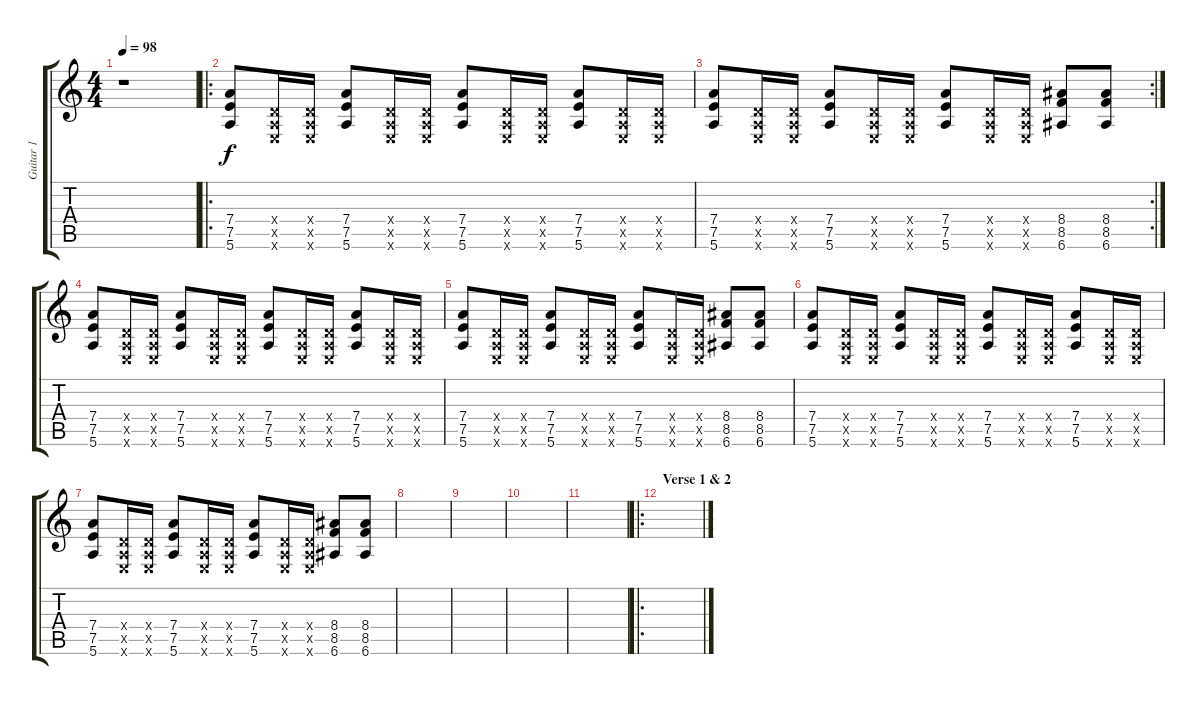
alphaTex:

\track ("Guitar 1" "Guitar 1") {instrument distortionguitar}
\staff {score tabs}
\tuning (E4 B3 G3 D3 A2 E2) {hide}
\ts (4 4)
\tempo 98
\clef g2
\ks c
r.1{dy f instrument distortionguitar} |
\ro
(7.4 7.5 5.6).8 (0.4{x} 0.5{x} 0.6{x}).16 (0.4{x} 0.5{x} 0.6{x}).16 (7.4 7.5 5.6).8 (0.4{x} 0.5{x} 0.6{x}).16 (0.4{x} 0.5{x} 0.6{x}).16 (7.4 7.5 5.6).8 (0.4{x} 0.5{x} 0.6{x}).16 (0.4{x} 0.5{x} 0.6{x}).16 (7.4 7.5 5.6).8 (0.4{x} 0.5{x} 0.6{x}).16 (0.4{x} 0.5{x} 0.6{x}).16 |
\rc 2
(7.4 7.5 5.6).8 (0.4{x} 0.5{x} 0.6{x}).16 (0.4{x} 0.5{x} 0.6{x}).16 (7.4 7.5 5.6).8 (0.4{x} 0.5{x} 0.6{x}).16 (0.4{x} 0.5{x} 0.6{x}).16 (7.4 7.5 5.6).8 (0.4{x} 0.5{x} 0.6{x}).16 (0.4{x} 0.5{x} 0.6{x}).16 (8.4 8.5 6.6).8 (8.4 8.5 6.6).8 |
(7.4 7.5 5.6).8{volume 10} (0.4{x} 0.5{x} 0.6{x}).16 (0.4{x} 0.5{x} 0.6{x}).16 (7.4 7.5 5.6).8 (0.4{x} 0.5{x} 0.6{x}).16 (0.4{x} 0.5{x} 0.6{x}).16 (7.4 7.5 5.6).8 (0.4{x} 0.5{x} 0.6{x}).16 (0.4{x} 0.5{x} 0.6{x}).16 (7.4 7.5 5.6).8 (0.4{x} 0.5{x} 0.6{x}).16 (0.4{x} 0.5{x} 0.6{x}).16 |
(7.4 7.5 5.6).8 (0.4{x} 0.5{x} 0.6{x}).16 (0.4{x} 0.5{x} 0.6{x}).16 (7.4 7.5 5.6).8 (0.4{x} 0.5{x} 0.6{x}).16 (0.4{x} 0.5{x} 0.6{x}).16 (7.4 7.5 5.6).8 (0.4{x} 0.5{x} 0.6{x}).16 (0.4{x} 0.5{x} 0.6{x}).16 (8.4 8.5 6.6).8 (8.4 8.5 6.6).8 |
(7.4 7.5 5.6).8 (0.4{x} 0.5{x} 0.6{x}).16 (0.4{x} 0.5{x} 0.6{x}).16 (7.4 7.5 5.6).8 (0.4{x} 0.5{x} 0.6{x}).16 (0.4{x} 0.5{x} 0.6{x}).16 (7.4 7.5 5.6).8 (0.4{x} 0.5{x} 0.6{x}).16 (0.4{x} 0.5{x} 0.6{x}).16 (7.4 7.5 5.6).8 (0.4{x} 0.5{x} 0.6{x}).16 (0.4{x} 0.5{x} 0.6{x}).16 |
(7.4 7.5 5.6).8 (0.4{x} 0.5{x} 0.6{x}).16 (0.4{x} 0.5{x} 0.6{x}).16 (7.4 7.5 5.6).8 (0.4{x} 0.5{x} 0.6{x}).16 (0.4{x} 0.5{x} 0.6{x}).16 (7.4 7.5 5.6).8 (0.4{x} 0.5{x} 0.6{x}).16 (0.4{x} 0.5{x} 0.6{x}).16 (8.4 8.5 6.6).8 (8.4 8.5 6.6).8 |
|
|
|
|
\ro
\section ("" "Verse 1 & 2")
